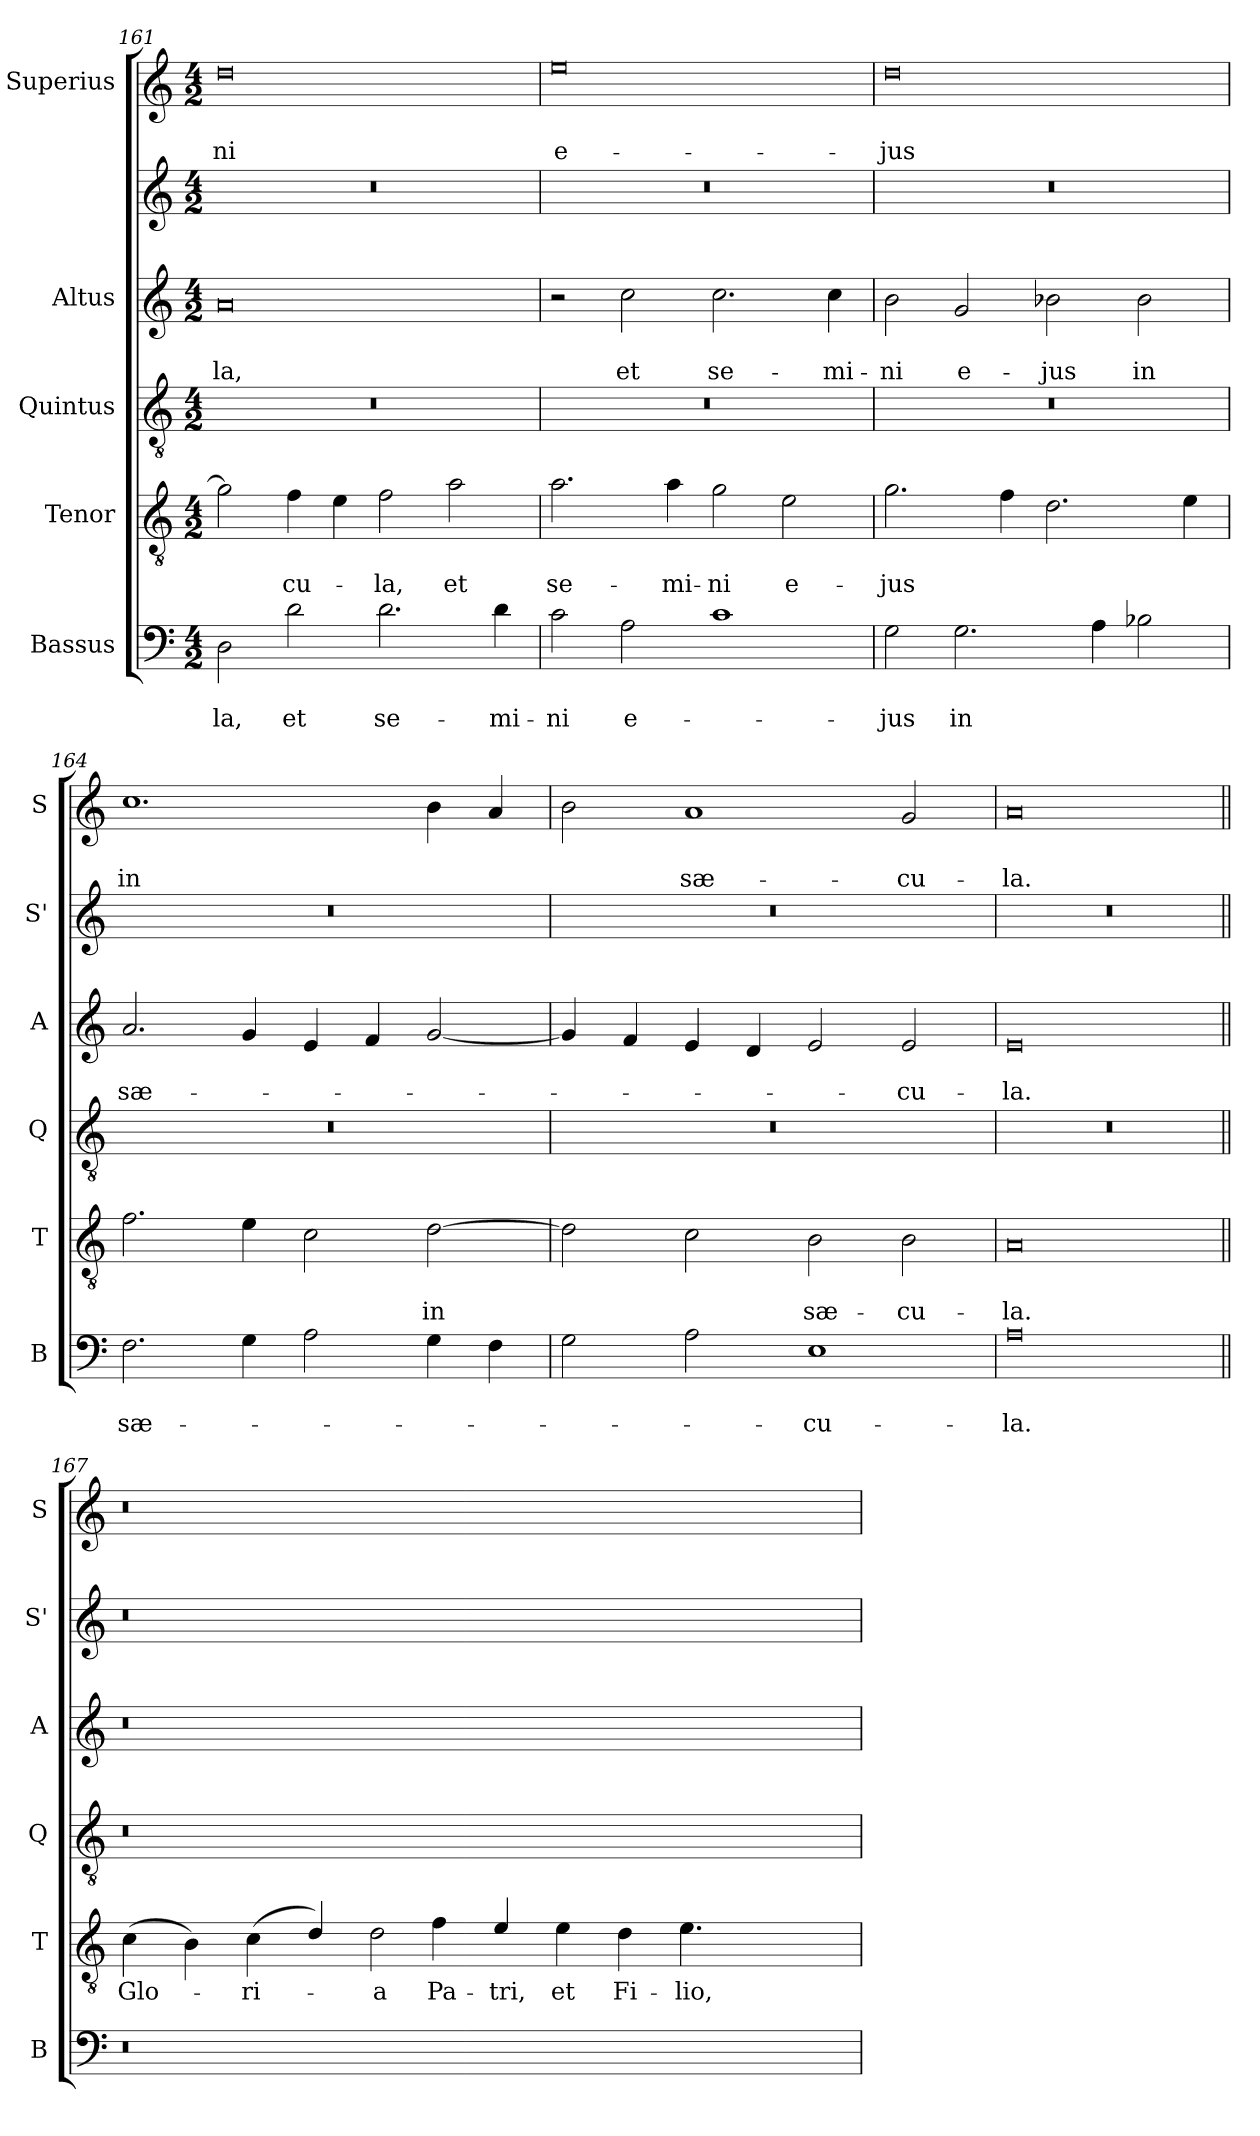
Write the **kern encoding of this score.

**kern	**text	**text	**kern	**text	**text	**kern	**kern	**text	**text	**kern	**kern	**text	**text
*part6	*part6	*part6	*part5	*part5	*part5	*part4	*part3	*part3	*part3	*part2	*part1	*part1	*part1
*staff6	*staff6	*staff6	*staff5	*staff5	*staff5	*staff4	*staff3	*staff3	*staff3	*staff2	*staff1	*staff1	*staff1
*I"Bassus	*	*	*I"Tenor	*	*	*I"Quintus	*I"Altus	*	*	*	*I"Superius	*	*
*I'B	*	*	*I'T	*	*	*I'Q	*I'A	*	*	*I'S'	*I'S	*	*
!!LO:PB:g=z
*clefF4	*	*	*clefGv2	*	*	*clefGv2	*clefG2	*	*	*clefG2	*clefG2	*	*
*k[]	*	*	*k[]	*	*	*k[]	*k[]	*	*	*k[]	*k[]	*	*
*C:	*	*	*C:	*	*	*C:	*C:	*	*	*C:	*C:	*	*
*M4/2	*	*	*M4/2	*	*	*M4/2	*M4/2	*	*	*M4/2	*M4/2	*	*
=161	=161	=161	=161	=161	=161	=161	=161	=161	=161	=161	=161	=161	=161
!	!	!LO:LY:b	!	!	!	!	!	!	!LO:LY:b	!	!	!	!LO:LY:b
2D\	.	-la,	2g\]	.	.	0r	0a	.	-la,	0r	0dd	.	-ni
!	!	!LO:LY:b	!	!	!LO:LY:b	!	!	!	!	!	!	!	!
2d\	.	et	4f\	.	-cu-	.	.	.	.	.	.	.	.
.	.	.	4e\	.	.	.	.	.	.	.	.	.	.
!	!	!LO:LY:b	!	!	!LO:LY:b	!	!	!	!	!	!	!	!
2.d\	.	se-	2f\	.	-la,	.	.	.	.	.	.	.	.
!	!	!	!	!	!LO:LY:b	!	!	!	!	!	!	!	!
.	.	.	2a\	.	et	.	.	.	.	.	.	.	.
!	!	!LO:LY:b	!	!	!	!	!	!	!	!	!	!	!
4d\	.	-mi-	.	.	.	.	.	.	.	.	.	.	.
=162	=162	=162	=162	=162	=162	=162	=162	=162	=162	=162	=162	=162	=162
!	!	!LO:LY:b	!	!	!LO:LY:b	!	!	!	!	!	!	!	!LO:LY:b
2c\	.	-ni	2.a\	.	se-	0r	2r	.	.	0r	0ee	.	e-
!	!	!LO:LY:b	!	!	!	!	!	!	!LO:LY:b	!	!	!	!
2A\	.	e-	.	.	.	.	2cc\	.	et	.	.	.	.
!	!	!	!	!	!LO:LY:b	!	!	!	!	!	!	!	!
.	.	.	4a\	.	-mi-	.	.	.	.	.	.	.	.
!	!	!	!	!	!LO:LY:b	!	!	!	!LO:LY:b	!	!	!	!
1c	.	.	2g\	.	-ni	.	2.cc\	.	se-	.	.	.	.
!	!	!	!	!	!LO:LY:b	!	!	!	!	!	!	!	!
.	.	.	2e\	.	e-	.	.	.	.	.	.	.	.
!	!	!	!	!	!	!	!	!	!LO:LY:b	!	!	!	!
.	.	.	.	.	.	.	4cc\	.	-mi-	.	.	.	.
=163	=163	=163	=163	=163	=163	=163	=163	=163	=163	=163	=163	=163	=163
!	!	!LO:LY:b	!	!	!LO:LY:b	!	!	!	!LO:LY:b	!	!	!	!LO:LY:b
2G\	.	-jus	2.g\	.	-jus	0r	2b\	.	-ni	0r	0dd	.	-jus
!	!	!LO:LY:b	!	!	!	!	!	!	!LO:LY:b	!	!	!	!
2.G\	.	in	.	.	.	.	2g/	.	e-	.	.	.	.
.	.	.	4f\	.	.	.	.	.	.	.	.	.	.
!	!	!	!	!	!	!	!	!	!LO:LY:b	!	!	!	!
.	.	.	2.d\	.	.	.	2b-X\	.	-jus	.	.	.	.
4A\	.	.	.	.	.	.	.	.	.	.	.	.	.
!	!	!	!	!	!	!	!	!	!LO:LY:b	!	!	!	!
2B-X\	.	.	.	.	.	.	2b-\	.	in	.	.	.	.
.	.	.	4e\	.	.	.	.	.	.	.	.	.	.
=164	=164	=164	=164	=164	=164	=164	=164	=164	=164	=164	=164	=164	=164
!	!	!LO:LY:b	!	!	!	!	!	!	!LO:LY:b	!	!	!	!LO:LY:b
2.F\	.	sæ-	2.f\	.	.	0r	2.a/	.	sæ-	0r	1.cc	.	in
4G\	.	.	4e\	.	.	.	4g/	.	.	.	.	.	.
2A\	.	.	2c\	.	.	.	4e/	.	.	.	.	.	.
.	.	.	.	.	.	.	4f/	.	.	.	.	.	.
!	!	!	!	!	!LO:LY:b	!	!	!	!	!	!	!	!
4G\	.	.	[2d\	.	in	.	[2g/	.	.	.	4b\	.	.
4F\	.	.	.	.	.	.	.	.	.	.	4a/	.	.
=165	=165	=165	=165	=165	=165	=165	=165	=165	=165	=165	=165	=165	=165
2G\	.	.	2d\]	.	.	0r	4g/]	.	.	0r	2b\	.	.
.	.	.	.	.	.	.	4f/	.	.	.	.	.	.
!	!	!	!	!	!	!	!	!	!	!	!	!	!LO:LY:b
2A\	.	.	2c\	.	.	.	4e/	.	.	.	1a	.	sæ-
.	.	.	.	.	.	.	4d/	.	.	.	.	.	.
!	!	!LO:LY:b	!	!	!LO:LY:b	!	!	!	!	!	!	!	!
1E	.	-cu-	2B\	.	sæ-	.	2e/	.	.	.	.	.	.
!	!	!	!	!	!LO:LY:b	!	!	!	!LO:LY:b	!	!	!	!LO:LY:b
.	.	.	2B\	.	-cu-	.	2e/	.	-cu-	.	2g/	.	-cu-
=166	=166	=166	=166	=166	=166	=166	=166	=166	=166	=166	=166	=166	=166
!	!	!LO:LY:b	!	!	!LO:LY:b	!	!	!	!LO:LY:b	!	!	!	!LO:LY:b
0A	.	-la.	0A	.	-la.	0r	0e	.	-la.	0r	0a	.	-la.
!!LO:LB:g=z
=167||	=167||	=167||	=167||	=167||	=167||	=167||	=167||	=167||	=167||	=167||	=167||	=167||	=167||
!	!	!	!LO:N:head=solid	!LO:LY:b	!	!	!	!	!	!	!	!	!
0r	.	.	(>4c\	Glo-	.	0r	0r	.	.	0r	0r	.	.
!	!	!	!LO:N:head=solid	!	!	!	!	!	!	!	!	!	!
.	.	.	4B\)	.	.	.	.	.	.	.	.	.	.
!	!	!	!LO:N:head=solid	!LO:LY:b	!	!	!	!	!	!	!	!	!
.	.	.	(>4c\	-ri-	.	.	.	.	.	.	.	.	.
!	!	!	!LO:N:head=solid	!	!	!	!	!	!	!	!	!	!
.	.	.	4d/)	.	.	.	.	.	.	.	.	.	.
!	!	!	!LO:N:head=open	!LO:LY:b	!	!	!	!	!	!	!	!	!
.	.	.	4d\	-a	.	.	.	.	.	.	.	.	.
!	!	!	!LO:N:head=solid	!LO:LY:b	!	!	!	!	!	!	!	!	!
.	.	.	4f\	Pa-	.	.	.	.	.	.	.	.	.
!	!	!	!LO:N:head=solid	!LO:LY:b	!	!	!	!	!	!	!	!	!
.	.	.	4e/	-tri,	.	.	.	.	.	.	.	.	.
!	!	!	!LO:N:head=solid	!LO:LY:b	!	!	!	!	!	!	!	!	!
.	.	.	4e\	et	.	.	.	.	.	.	.	.	.
!	!	!	!LO:N:head=solid	!LO:LY:b	!	!	!	!	!	!	!	!	!
1ryy	.	.	4d\	Fi-	.	1ryy	1ryy	.	.	1ryy	1ryy	.	.
!	!	!	!LO:N:head=solid	!LO:LY:b	!	!	!	!	!	!	!	!	!
.	.	.	4.e\	-lio,	.	.	.	.	.	.	.	.	.
.	.	.	8ryy	.	.	.	.	.	.	.	.	.	.
.	.	.	4ryy	.	.	.	.	.	.	.	.	.	.
=	=	=	=	=	=	=	=	=	=	=	=	=	=
*-	*-	*-	*-	*-	*-	*-	*-	*-	*-	*-	*-	*-	*-
